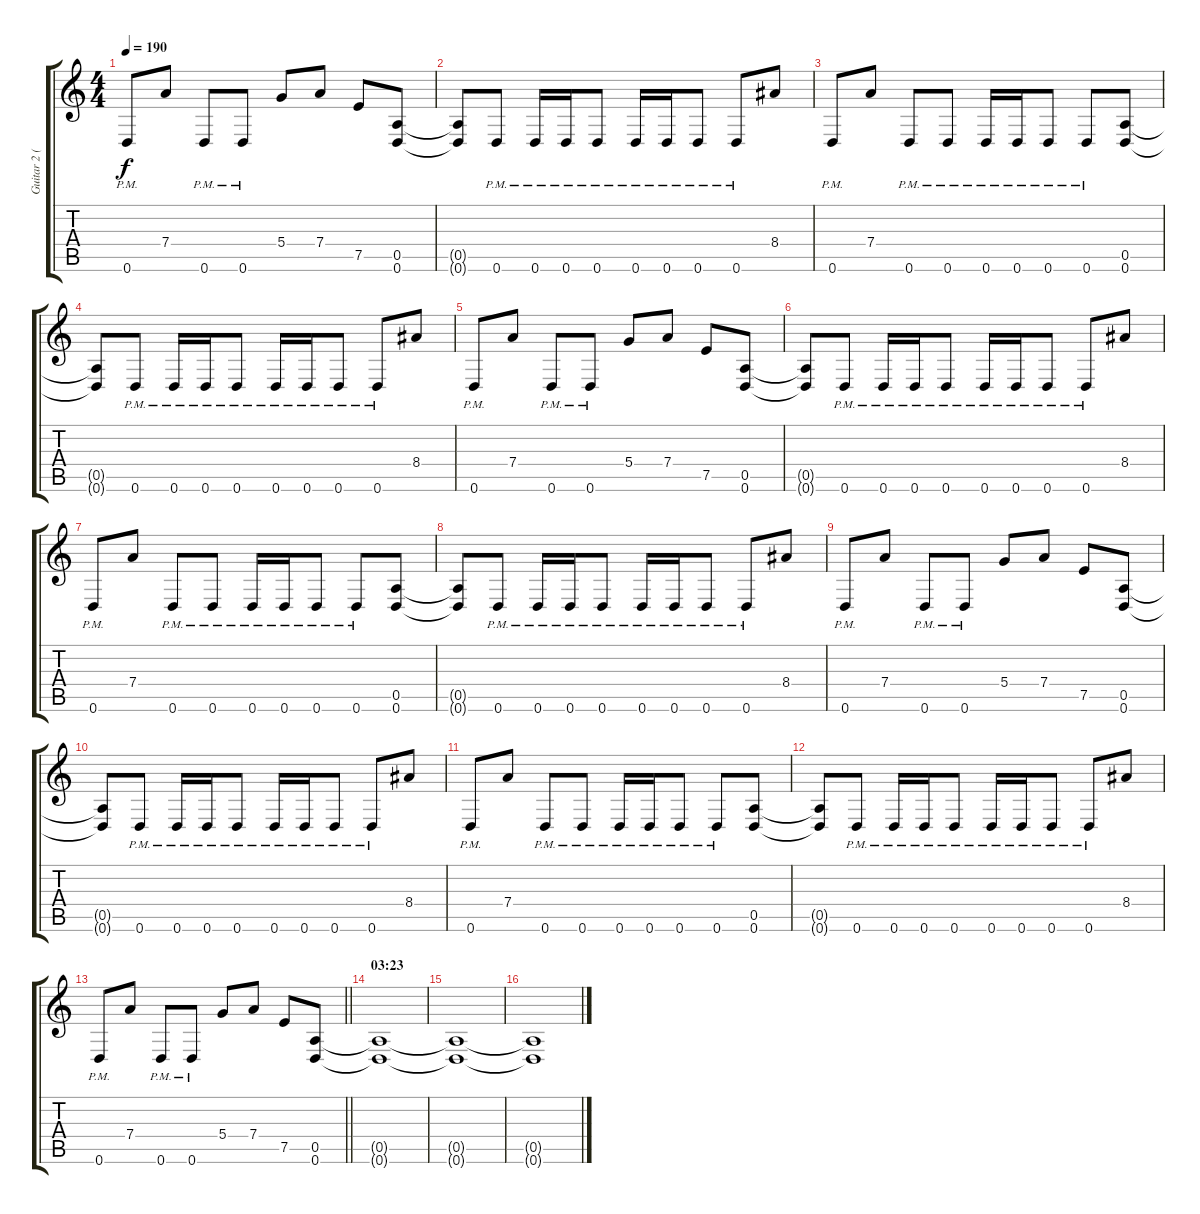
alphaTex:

\track ("Guitar 2 (Right Speaker)" "Guitar 2 (") {instrument distortionguitar}
\staff {score tabs}
\tuning (E4 B3 G3 D3 A2 D2) {hide}
\ts (4 4)
\tempo 190
\clef g2
\ks c
0.6{pm}.8{dy f} 7.4.8 0.6{pm}.8 0.6{pm}.8 5.4.8 7.4.8 7.5.8 (0.5 0.6).8 |
(0.5{t} 0.6{t}).8 0.6{pm}.8 0.6{pm}.16 0.6{pm}.16 0.6{pm}.8 0.6{pm}.16 0.6{pm}.16 0.6{pm}.8 0.6{pm}.8 8.4.8 |
0.6{pm}.8 7.4.8 0.6{pm}.8 0.6{pm}.8 0.6{pm}.16 0.6{pm}.16 0.6{pm}.8 0.6{pm}.8 (0.5 0.6).8 |
(0.5{t} 0.6{t}).8 0.6{pm}.8 0.6{pm}.16 0.6{pm}.16 0.6{pm}.8 0.6{pm}.16 0.6{pm}.16 0.6{pm}.8 0.6{pm}.8 8.4.8 |
0.6{pm}.8 7.4.8 0.6{pm}.8 0.6{pm}.8 5.4.8 7.4.8 7.5.8 (0.5 0.6).8 |
(0.5{t} 0.6{t}).8 0.6{pm}.8 0.6{pm}.16 0.6{pm}.16 0.6{pm}.8 0.6{pm}.16 0.6{pm}.16 0.6{pm}.8 0.6{pm}.8 8.4.8 |
0.6{pm}.8 7.4.8 0.6{pm}.8 0.6{pm}.8 0.6{pm}.16 0.6{pm}.16 0.6{pm}.8 0.6{pm}.8 (0.5 0.6).8 |
(0.5{t} 0.6{t}).8 0.6{pm}.8 0.6{pm}.16 0.6{pm}.16 0.6{pm}.8 0.6{pm}.16 0.6{pm}.16 0.6{pm}.8 0.6{pm}.8 8.4.8 |
0.6{pm}.8 7.4.8 0.6{pm}.8 0.6{pm}.8 5.4.8 7.4.8 7.5.8 (0.5 0.6).8 |
(0.5{t} 0.6{t}).8 0.6{pm}.8 0.6{pm}.16 0.6{pm}.16 0.6{pm}.8 0.6{pm}.16 0.6{pm}.16 0.6{pm}.8 0.6{pm}.8 8.4.8 |
0.6{pm}.8 7.4.8 0.6{pm}.8 0.6{pm}.8 0.6{pm}.16 0.6{pm}.16 0.6{pm}.8 0.6{pm}.8 (0.5 0.6).8 |
(0.5{t} 0.6{t}).8 0.6{pm}.8 0.6{pm}.16 0.6{pm}.16 0.6{pm}.8 0.6{pm}.16 0.6{pm}.16 0.6{pm}.8 0.6{pm}.8 8.4.8 |
\barLineRight lightlight
0.6{pm}.8 7.4.8 0.6{pm}.8 0.6{pm}.8 5.4.8 7.4.8 7.5.8 (0.5 0.6).8 |
\section ("" "03:23")
(0.5{t} 0.6{t}).1 |
(0.5{t} 0.6{t}).1 |
(0.5{t} 0.6{t}).1
